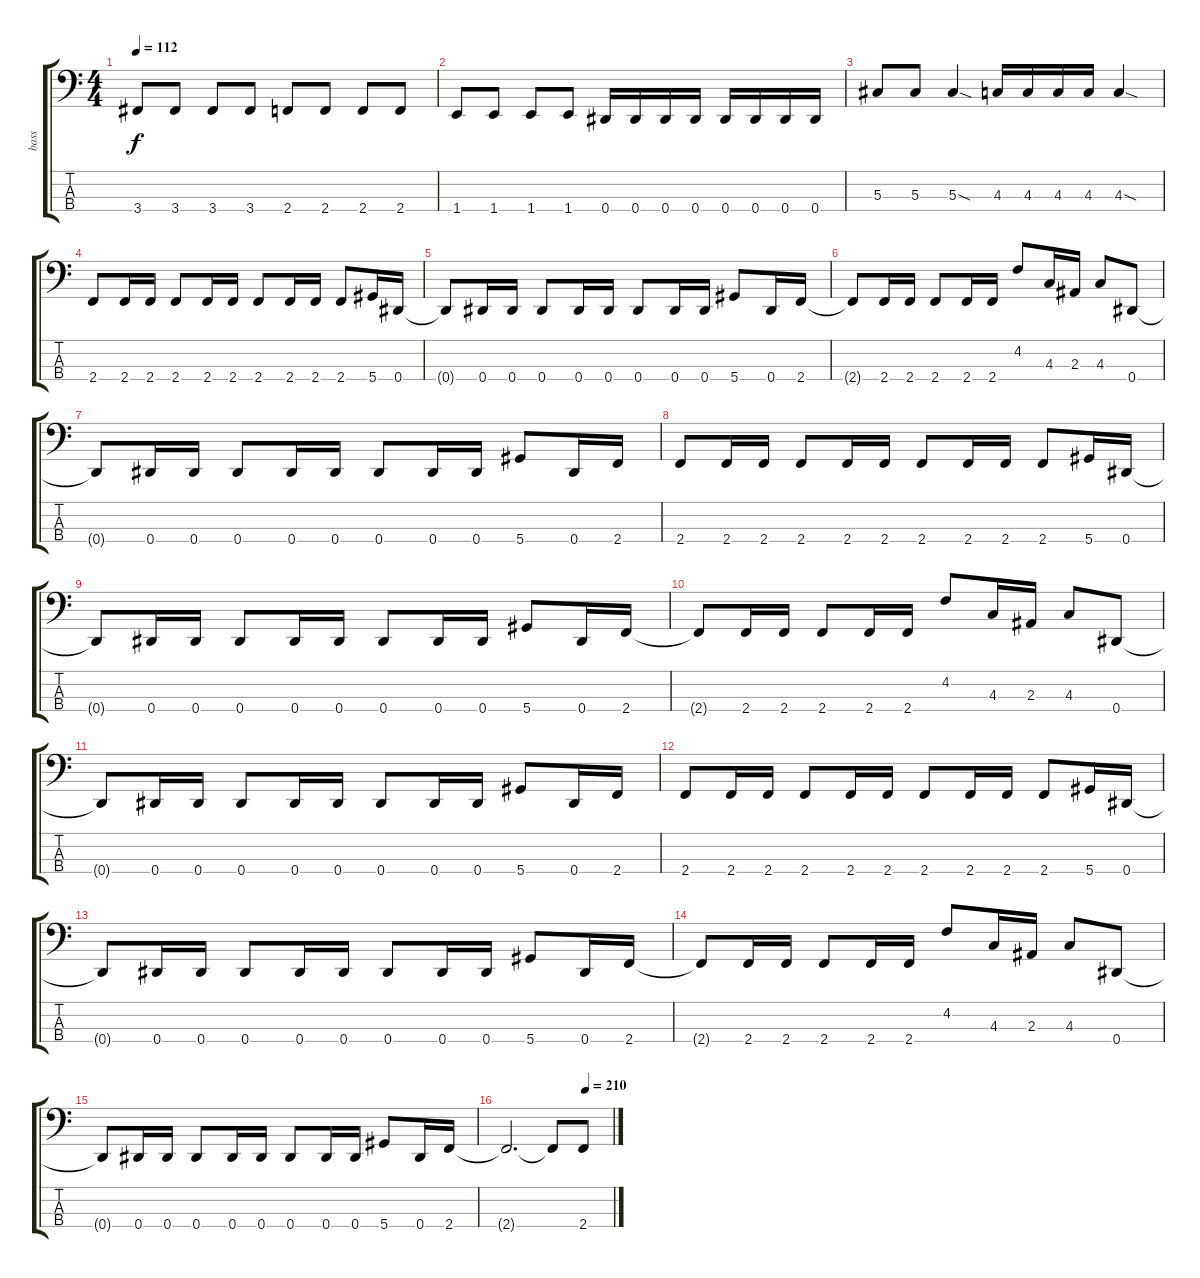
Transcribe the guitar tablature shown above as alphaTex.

\track ("bass" "bass") {instrument electricbassfinger}
\staff {score tabs}
\tuning (Gb2 Db2 Ab1 Eb1) {hide}
\ts (4 4)
\tempo 112
\clef f4
\ks c
3.4.8{dy f} 3.4.8 3.4.8 3.4.8 2.4.8 2.4.8 2.4.8 2.4.8 |
1.4.8 1.4.8 1.4.8 1.4.8 0.4.16 0.4.16 0.4.16 0.4.16 0.4.16 0.4.16 0.4.16 0.4.16 |
5.3.8 5.3.8 5.3{sod}.4 4.3.16 4.3.16 4.3.16 4.3.16 4.3{sod}.4 |
2.4.8 2.4.16 2.4.16 2.4.8 2.4.16 2.4.16 2.4.8 2.4.16 2.4.16 2.4.8 5.4.16 0.4.16 |
0.4{t}.8 0.4.16 0.4.16 0.4.8 0.4.16 0.4.16 0.4.8 0.4.16 0.4.16 5.4.8 0.4.16 2.4.16 |
2.4{t}.8 2.4.16 2.4.16 2.4.8 2.4.16 2.4.16 4.2.8 4.3.16 2.3.16 4.3.8 0.4.8 |
0.4{t}.8 0.4.16 0.4.16 0.4.8 0.4.16 0.4.16 0.4.8 0.4.16 0.4.16 5.4.8 0.4.16 2.4.16 |
2.4.8 2.4.16 2.4.16 2.4.8 2.4.16 2.4.16 2.4.8 2.4.16 2.4.16 2.4.8 5.4.16 0.4.16 |
0.4{t}.8 0.4.16 0.4.16 0.4.8 0.4.16 0.4.16 0.4.8 0.4.16 0.4.16 5.4.8 0.4.16 2.4.16 |
2.4{t}.8 2.4.16 2.4.16 2.4.8 2.4.16 2.4.16 4.2.8 4.3.16 2.3.16 4.3.8 0.4.8 |
0.4{t}.8 0.4.16 0.4.16 0.4.8 0.4.16 0.4.16 0.4.8 0.4.16 0.4.16 5.4.8 0.4.16 2.4.16 |
2.4.8 2.4.16 2.4.16 2.4.8 2.4.16 2.4.16 2.4.8 2.4.16 2.4.16 2.4.8 5.4.16 0.4.16 |
0.4{t}.8 0.4.16 0.4.16 0.4.8 0.4.16 0.4.16 0.4.8 0.4.16 0.4.16 5.4.8 0.4.16 2.4.16 |
2.4{t}.8 2.4.16 2.4.16 2.4.8 2.4.16 2.4.16 4.2.8 4.3.16 2.3.16 4.3.8 0.4.8 |
0.4{t}.8 0.4.16 0.4.16 0.4.8 0.4.16 0.4.16 0.4.8 0.4.16 0.4.16 5.4.8 0.4.16 2.4.16 |
\tempo (210 0.75)
2.4{t}.2{d} 2.4{t}.8 2.4.8
